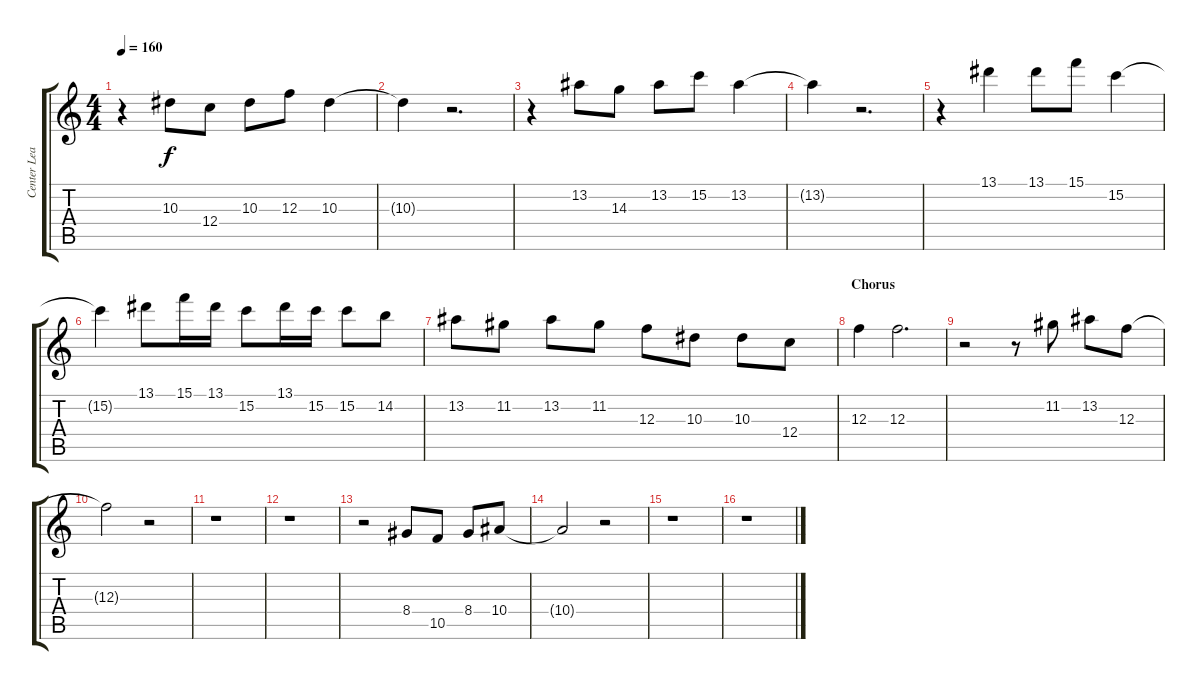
\track ("Center Lead 1" "Center Lea") {instrument overdrivenguitar}
\staff {score tabs}
\tuning (D4 A3 F3 C3 G2 C2) {hide}
\ts (4 4)
\tempo 160
\clef g2
\ks aminor
r.4{dy f} 10.3.8 12.4.8 10.3.8 12.3.8 10.3.4 |
10.3{t}.4 r.2{d} |
r.4 13.2.8 14.3.8 13.2.8 15.2.8 13.2.4 |
13.2{t}.4 r.2{d} |
r.4 13.1.4 13.1.8 15.1.8 15.2.4 |
15.2{t}.4 13.1.8 15.1.16 13.1.16 15.2.8 13.1.16 15.2.16 15.2.8 14.2.8 |
13.2.8 11.2.8 13.2.8 11.2.8 12.3.8 10.3.8 10.3.8 12.4.8 |
\section ("" "Chorus")
12.3.4 12.3.2{d} |
r.2 r.8 11.2.8 13.2.8 12.3.8 |
12.3{t}.2 r.2 |
r.1 |
r.1 |
r.2 8.4.8 10.5.8 8.4.8 10.4.8 |
10.4{t}.2 r.2 |
r.1 |
r.1
